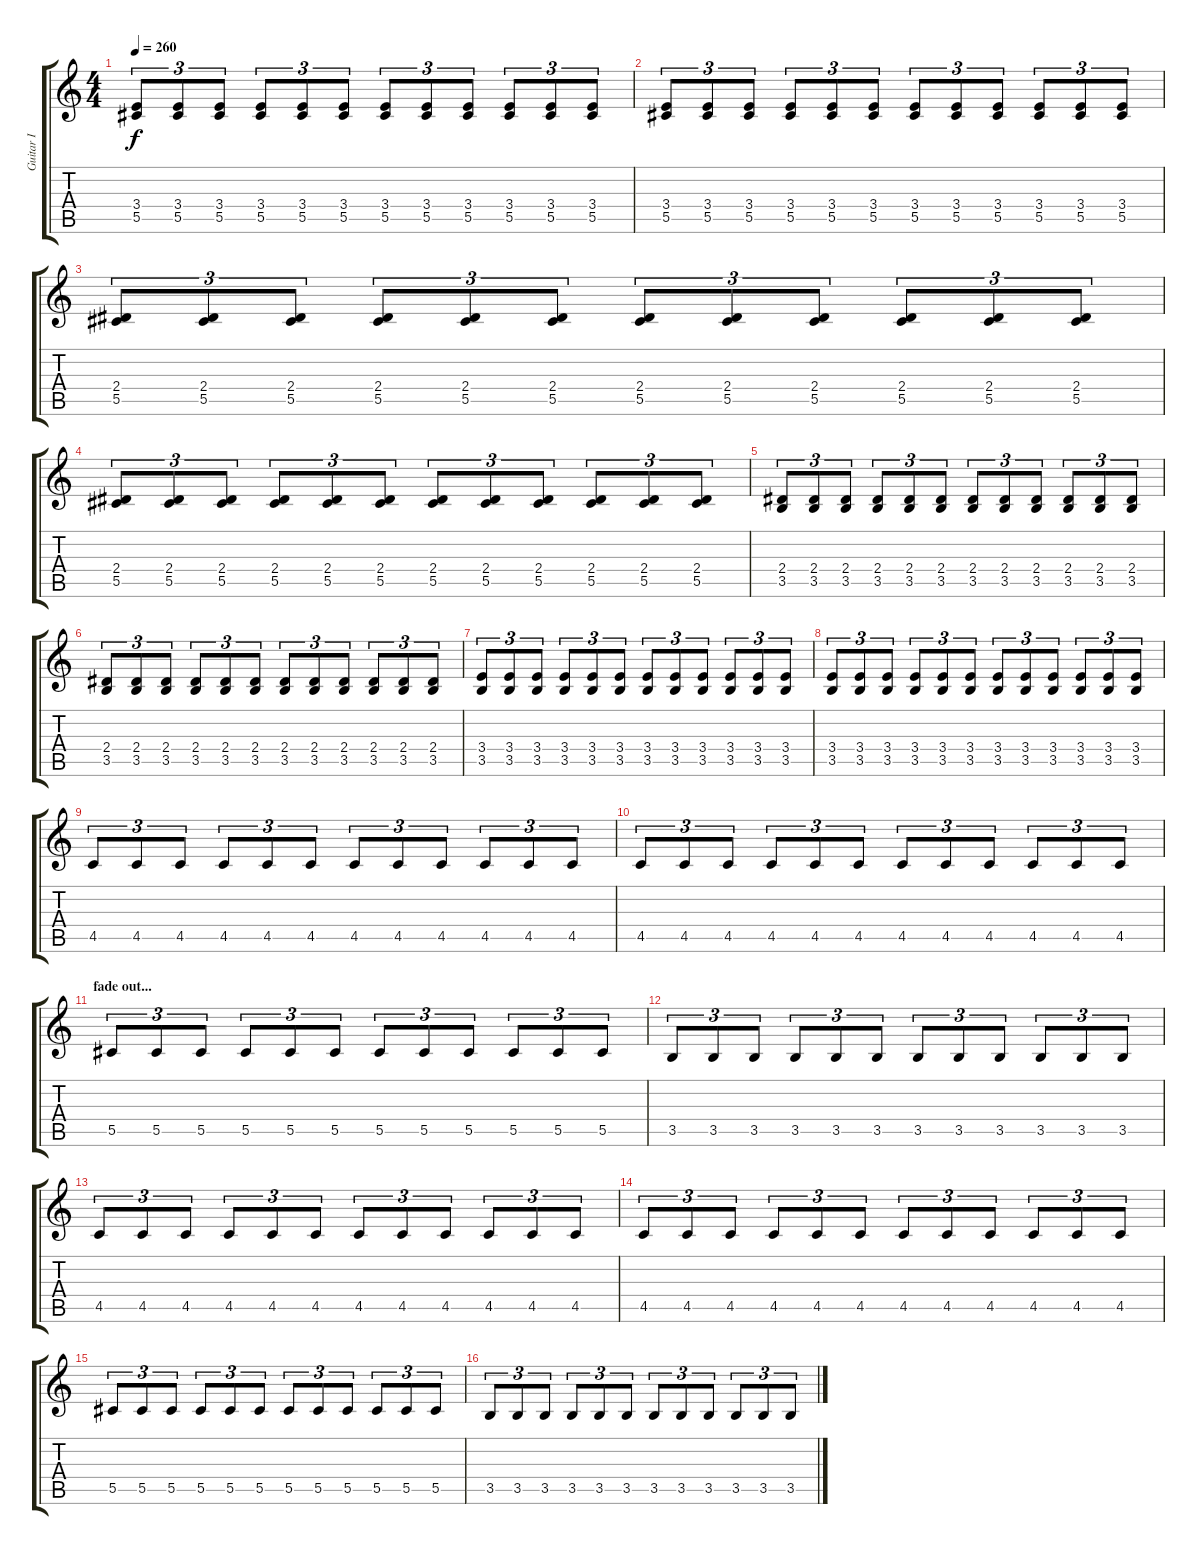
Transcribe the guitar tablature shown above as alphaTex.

\track ("Guitar I" "Guitar I") {instrument distortionguitar}
\staff {score tabs}
\tuning (Eb4 Bb3 Gb3 Db3 Ab2 Eb2) {hide}
\ts (4 4)
\tempo 260
\clef g2
\ks c
(3.4 5.5).8{tu (3 2) dy f} (3.4 5.5).8{tu (3 2)} (3.4 5.5).8{tu (3 2)} (3.4 5.5).8{tu (3 2)} (3.4 5.5).8{tu (3 2)} (3.4 5.5).8{tu (3 2)} (3.4 5.5).8{tu (3 2)} (3.4 5.5).8{tu (3 2)} (3.4 5.5).8{tu (3 2)} (3.4 5.5).8{tu (3 2)} (3.4 5.5).8{tu (3 2)} (3.4 5.5).8{tu (3 2)} |
(3.4 5.5).8{tu (3 2)} (3.4 5.5).8{tu (3 2)} (3.4 5.5).8{tu (3 2)} (3.4 5.5).8{tu (3 2)} (3.4 5.5).8{tu (3 2)} (3.4 5.5).8{tu (3 2)} (3.4 5.5).8{tu (3 2)} (3.4 5.5).8{tu (3 2)} (3.4 5.5).8{tu (3 2)} (3.4 5.5).8{tu (3 2)} (3.4 5.5).8{tu (3 2)} (3.4 5.5).8{tu (3 2)} |
(2.4 5.5).8{tu (3 2)} (2.4 5.5).8{tu (3 2)} (2.4 5.5).8{tu (3 2)} (2.4 5.5).8{tu (3 2)} (2.4 5.5).8{tu (3 2)} (2.4 5.5).8{tu (3 2)} (2.4 5.5).8{tu (3 2)} (2.4 5.5).8{tu (3 2)} (2.4 5.5).8{tu (3 2)} (2.4 5.5).8{tu (3 2)} (2.4 5.5).8{tu (3 2)} (2.4 5.5).8{tu (3 2)} |
(2.4 5.5).8{tu (3 2)} (2.4 5.5).8{tu (3 2)} (2.4 5.5).8{tu (3 2)} (2.4 5.5).8{tu (3 2)} (2.4 5.5).8{tu (3 2)} (2.4 5.5).8{tu (3 2)} (2.4 5.5).8{tu (3 2)} (2.4 5.5).8{tu (3 2)} (2.4 5.5).8{tu (3 2)} (2.4 5.5).8{tu (3 2)} (2.4 5.5).8{tu (3 2)} (2.4 5.5).8{tu (3 2)} |
(2.4 3.5).8{tu (3 2)} (2.4 3.5).8{tu (3 2)} (2.4 3.5).8{tu (3 2)} (2.4 3.5).8{tu (3 2)} (2.4 3.5).8{tu (3 2)} (2.4 3.5).8{tu (3 2)} (2.4 3.5).8{tu (3 2)} (2.4 3.5).8{tu (3 2)} (2.4 3.5).8{tu (3 2)} (2.4 3.5).8{tu (3 2)} (2.4 3.5).8{tu (3 2)} (2.4 3.5).8{tu (3 2)} |
(2.4 3.5).8{tu (3 2)} (2.4 3.5).8{tu (3 2)} (2.4 3.5).8{tu (3 2)} (2.4 3.5).8{tu (3 2)} (2.4 3.5).8{tu (3 2)} (2.4 3.5).8{tu (3 2)} (2.4 3.5).8{tu (3 2)} (2.4 3.5).8{tu (3 2)} (2.4 3.5).8{tu (3 2)} (2.4 3.5).8{tu (3 2)} (2.4 3.5).8{tu (3 2)} (2.4 3.5).8{tu (3 2)} |
(3.4 3.5).8{tu (3 2)} (3.4 3.5).8{tu (3 2)} (3.4 3.5).8{tu (3 2)} (3.4 3.5).8{tu (3 2)} (3.4 3.5).8{tu (3 2)} (3.4 3.5).8{tu (3 2)} (3.4 3.5).8{tu (3 2)} (3.4 3.5).8{tu (3 2)} (3.4 3.5).8{tu (3 2)} (3.4 3.5).8{tu (3 2)} (3.4 3.5).8{tu (3 2)} (3.4 3.5).8{tu (3 2)} |
(3.4 3.5).8{tu (3 2)} (3.4 3.5).8{tu (3 2)} (3.4 3.5).8{tu (3 2)} (3.4 3.5).8{tu (3 2)} (3.4 3.5).8{tu (3 2)} (3.4 3.5).8{tu (3 2)} (3.4 3.5).8{tu (3 2)} (3.4 3.5).8{tu (3 2)} (3.4 3.5).8{tu (3 2)} (3.4 3.5).8{tu (3 2)} (3.4 3.5).8{tu (3 2)} (3.4 3.5).8{tu (3 2)} |
4.5.8{tu (3 2)} 4.5.8{tu (3 2)} 4.5.8{tu (3 2)} 4.5.8{tu (3 2)} 4.5.8{tu (3 2)} 4.5.8{tu (3 2)} 4.5.8{tu (3 2)} 4.5.8{tu (3 2)} 4.5.8{tu (3 2)} 4.5.8{tu (3 2)} 4.5.8{tu (3 2)} 4.5.8{tu (3 2)} |
4.5.8{tu (3 2)} 4.5.8{tu (3 2)} 4.5.8{tu (3 2)} 4.5.8{tu (3 2)} 4.5.8{tu (3 2)} 4.5.8{tu (3 2)} 4.5.8{tu (3 2)} 4.5.8{tu (3 2)} 4.5.8{tu (3 2)} 4.5.8{tu (3 2)} 4.5.8{tu (3 2)} 4.5.8{tu (3 2)} |
\section ("" "fade out...")
5.5.8{tu (3 2)} 5.5.8{tu (3 2)} 5.5.8{tu (3 2)} 5.5.8{tu (3 2)} 5.5.8{tu (3 2)} 5.5.8{tu (3 2)} 5.5.8{tu (3 2)} 5.5.8{tu (3 2)} 5.5.8{tu (3 2)} 5.5.8{tu (3 2)} 5.5.8{tu (3 2)} 5.5.8{tu (3 2)} |
3.5.8{tu (3 2)} 3.5.8{tu (3 2)} 3.5.8{tu (3 2)} 3.5.8{tu (3 2)} 3.5.8{tu (3 2)} 3.5.8{tu (3 2)} 3.5.8{tu (3 2)} 3.5.8{tu (3 2)} 3.5.8{tu (3 2)} 3.5.8{tu (3 2)} 3.5.8{tu (3 2)} 3.5.8{tu (3 2)} |
4.5.8{tu (3 2)} 4.5.8{tu (3 2)} 4.5.8{tu (3 2)} 4.5.8{tu (3 2)} 4.5.8{tu (3 2)} 4.5.8{tu (3 2)} 4.5.8{tu (3 2)} 4.5.8{tu (3 2)} 4.5.8{tu (3 2)} 4.5.8{tu (3 2)} 4.5.8{tu (3 2)} 4.5.8{tu (3 2)} |
4.5.8{tu (3 2)} 4.5.8{tu (3 2)} 4.5.8{tu (3 2)} 4.5.8{tu (3 2)} 4.5.8{tu (3 2)} 4.5.8{tu (3 2)} 4.5.8{tu (3 2)} 4.5.8{tu (3 2)} 4.5.8{tu (3 2)} 4.5.8{tu (3 2)} 4.5.8{tu (3 2)} 4.5.8{tu (3 2)} |
5.5.8{tu (3 2)} 5.5.8{tu (3 2)} 5.5.8{tu (3 2)} 5.5.8{tu (3 2)} 5.5.8{tu (3 2)} 5.5.8{tu (3 2)} 5.5.8{tu (3 2)} 5.5.8{tu (3 2)} 5.5.8{tu (3 2)} 5.5.8{tu (3 2)} 5.5.8{tu (3 2)} 5.5.8{tu (3 2)} |
3.5.8{tu (3 2)} 3.5.8{tu (3 2)} 3.5.8{tu (3 2)} 3.5.8{tu (3 2)} 3.5.8{tu (3 2)} 3.5.8{tu (3 2)} 3.5.8{tu (3 2)} 3.5.8{tu (3 2)} 3.5.8{tu (3 2)} 3.5.8{tu (3 2)} 3.5.8{tu (3 2)} 3.5.8{tu (3 2)}
